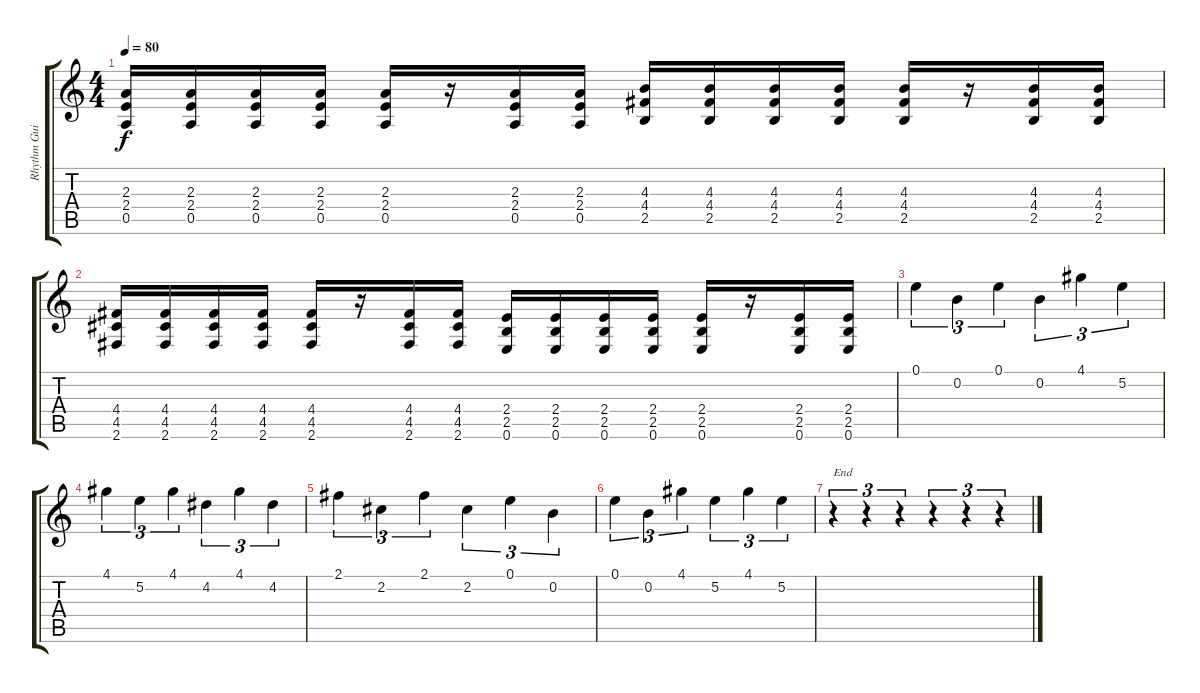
\track ("Rhythm Guitar 2" "Rhythm Gui") {instrument distortionguitar}
\staff {score tabs}
\tuning (E4 B3 G3 D3 A2 E2) {hide}
\ts (4 4)
\tempo 80
\clef g2
\ks c
(2.3 2.4 0.5).16{dy f} (2.3 2.4 0.5).16 (2.3 2.4 0.5).16 (2.3 2.4 0.5).16 (2.3 2.4 0.5).16 r.16 (2.3 2.4 0.5).16 (2.3 2.4 0.5).16 (4.3 4.4 2.5).16 (4.3 4.4 2.5).16 (4.3 4.4 2.5).16 (4.3 4.4 2.5).16 (4.3 4.4 2.5).16 r.16 (4.3 4.4 2.5).16 (4.3 4.4 2.5).16 |
(4.4 4.5 2.6).16 (4.4 4.5 2.6).16 (4.4 4.5 2.6).16 (4.4 4.5 2.6).16 (4.4 4.5 2.6).16 r.16 (4.4 4.5 2.6).16 (4.4 4.5 2.6).16 (2.4 2.5 0.6).16 (2.4 2.5 0.6).16 (2.4 2.5 0.6).16 (2.4 2.5 0.6).16 (2.4 2.5 0.6).16 r.16 (2.4 2.5 0.6).16 (2.4 2.5 0.6).16 |
0.1.4{tu (3 2)} 0.2.4{tu (3 2)} 0.1.4{tu (3 2)} 0.2.4{tu (3 2)} 4.1.4{tu (3 2)} 5.2.4{tu (3 2)} |
4.1.4{tu (3 2)} 5.2.4{tu (3 2)} 4.1.4{tu (3 2)} 4.2.4{tu (3 2)} 4.1.4{tu (3 2)} 4.2.4{tu (3 2)} |
2.1.4{tu (3 2)} 2.2.4{tu (3 2)} 2.1.4{tu (3 2)} 2.2.4{tu (3 2)} 0.1.4{tu (3 2)} 0.2.4{tu (3 2)} |
0.1.4{tu (3 2)} 0.2.4{tu (3 2)} 4.1.4{tu (3 2)} 5.2.4{tu (3 2)} 4.1.4{tu (3 2)} 5.2.4{tu (3 2)} |
r.4{tu (3 2) txt "End"} r.4{tu (3 2)} r.4{tu (3 2)} r.4{tu (3 2)} r.4{tu (3 2)} r.4{tu (3 2)}
